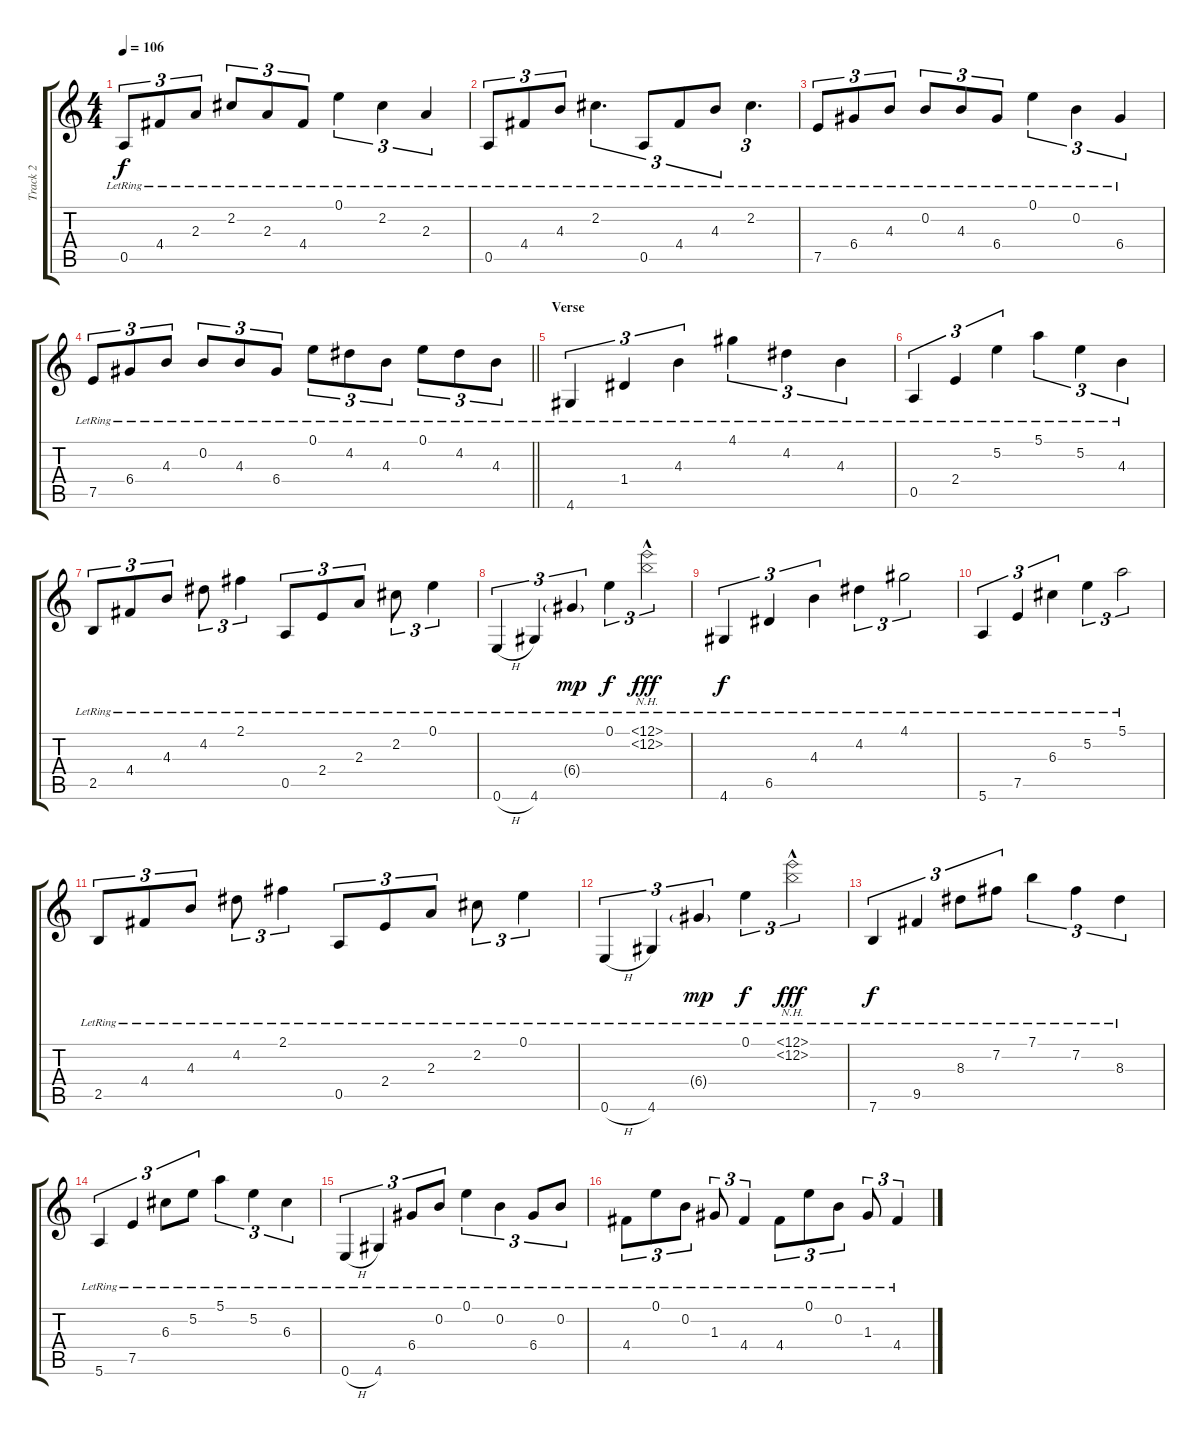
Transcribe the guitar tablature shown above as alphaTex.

\track ("Track 2" "Track 2") {instrument acousticguitarsteel}
\staff {score tabs}
\tuning (E4 B3 G3 D3 A2 E2) {hide}
\ts (4 4)
\tempo 106
\clef g2
\ks c
0.5{lr}.8{tu (3 2) dy f} 4.4{lr}.8{tu (3 2)} 2.3{lr}.8{tu (3 2)} 2.2{lr}.8{tu (3 2)} 2.3{lr}.8{tu (3 2)} 4.4{lr}.8{tu (3 2)} 0.1{lr}.4{tu (3 2)} 2.2{lr}.4{tu (3 2)} 2.3{lr}.4{tu (3 2)} |
0.5{lr}.8{tu (3 2)} 4.4{lr}.8{tu (3 2)} 4.3{lr}.8{tu (3 2)} 2.2{lr}.4{d tu (3 2)} 0.5{lr}.8{tu (3 2)} 4.4{lr}.8{tu (3 2)} 4.3{lr}.8{tu (3 2)} 2.2{lr}.4{d tu (3 2)} |
7.5{lr}.8{tu (3 2)} 6.4{lr}.8{tu (3 2)} 4.3{lr}.8{tu (3 2)} 0.2{lr}.8{tu (3 2)} 4.3{lr}.8{tu (3 2)} 6.4{lr}.8{tu (3 2)} 0.1{lr}.4{tu (3 2)} 0.2{lr}.4{tu (3 2)} 6.4{lr}.4{tu (3 2)} |
\barLineRight lightlight
7.5{lr}.8{tu (3 2)} 6.4{lr}.8{tu (3 2)} 4.3{lr}.8{tu (3 2)} 0.2{lr}.8{tu (3 2)} 4.3{lr}.8{tu (3 2)} 6.4{lr}.8{tu (3 2)} 0.1{lr}.8{tu (3 2)} 4.2{lr}.8{tu (3 2)} 4.3{lr}.8{tu (3 2)} 0.1{lr}.8{tu (3 2)} 4.2{lr}.8{tu (3 2)} 4.3{lr}.8{tu (3 2)} |
\section ("" "Verse")
4.6{lr}.4{tu (3 2)} 1.4{lr}.4{tu (3 2)} 4.3{lr}.4{tu (3 2)} 4.1{lr}.4{tu (3 2)} 4.2{lr}.4{tu (3 2)} 4.3{lr}.4{tu (3 2)} |
0.5{lr}.4{tu (3 2)} 2.4{lr}.4{tu (3 2)} 5.2{lr}.4{tu (3 2)} 5.1{lr}.4{tu (3 2)} 5.2{lr}.4{tu (3 2)} 4.3{lr}.4{tu (3 2)} |
2.5{lr}.8{tu (3 2)} 4.4{lr}.8{tu (3 2)} 4.3{lr}.8{tu (3 2)} 4.2{lr}.8{tu (3 2)} 2.1{lr}.4{tu (3 2)} 0.5{lr}.8{tu (3 2)} 2.4{lr}.8{tu (3 2)} 2.3{lr}.8{tu (3 2)} 2.2{lr}.8{tu (3 2)} 0.1{lr}.4{tu (3 2)} |
0.6{h lr}.4{tu (3 2)} 4.6{lr}.4{tu (3 2)} 6.4{g lr}.4{tu (3 2) dy mp} 0.1{lr}.4{tu (3 2) dy f} (12.1{nh hac lr} 12.2{nh hac lr}).2{tu (3 2) dy fff} |
4.6{lr}.4{tu (3 2) dy f} 6.5{lr}.4{tu (3 2)} 4.3{lr}.4{tu (3 2)} 4.2{lr}.4{tu (3 2)} 4.1{lr}.2{tu (3 2)} |
5.6{lr}.4{tu (3 2)} 7.5{lr}.4{tu (3 2)} 6.3{lr}.4{tu (3 2)} 5.2{lr}.4{tu (3 2)} 5.1{lr}.2{tu (3 2)} |
2.5{lr}.8{tu (3 2)} 4.4{lr}.8{tu (3 2)} 4.3{lr}.8{tu (3 2)} 4.2{lr}.8{tu (3 2)} 2.1{lr}.4{tu (3 2)} 0.5{lr}.8{tu (3 2)} 2.4{lr}.8{tu (3 2)} 2.3{lr}.8{tu (3 2)} 2.2{lr}.8{tu (3 2)} 0.1{lr}.4{tu (3 2)} |
0.6{h lr}.4{tu (3 2)} 4.6{lr}.4{tu (3 2)} 6.4{g lr}.4{tu (3 2) dy mp} 0.1{lr}.4{tu (3 2) dy f} (12.1{nh hac lr} 12.2{nh hac lr}).2{tu (3 2) dy fff} |
7.6{lr}.4{tu (3 2) dy f} 9.5{lr}.4{tu (3 2)} 8.3{lr}.8{tu (3 2)} 7.2{lr}.8{tu (3 2)} 7.1{lr}.4{tu (3 2)} 7.2{lr}.4{tu (3 2)} 8.3{lr}.4{tu (3 2)} |
5.6{lr}.4{tu (3 2)} 7.5{lr}.4{tu (3 2)} 6.3{lr}.8{tu (3 2)} 5.2{lr}.8{tu (3 2)} 5.1{lr}.4{tu (3 2)} 5.2{lr}.4{tu (3 2)} 6.3{lr}.4{tu (3 2)} |
0.6{h lr}.4{tu (3 2)} 4.6{lr}.4{tu (3 2)} 6.4{lr}.8{tu (3 2)} 0.2{lr}.8{tu (3 2)} 0.1{lr}.4{tu (3 2)} 0.2{lr}.4{tu (3 2)} 6.4{lr}.8{tu (3 2)} 0.2{lr}.8{tu (3 2)} |
4.4{lr}.8{tu (3 2)} 0.1{lr}.8{tu (3 2)} 0.2{lr}.8{tu (3 2)} 1.3{lr}.8{tu (3 2)} 4.4{lr}.4{tu (3 2)} 4.4{lr}.8{tu (3 2)} 0.1{lr}.8{tu (3 2)} 0.2{lr}.8{tu (3 2)} 1.3{lr}.8{tu (3 2)} 4.4{lr}.4{tu (3 2)}
